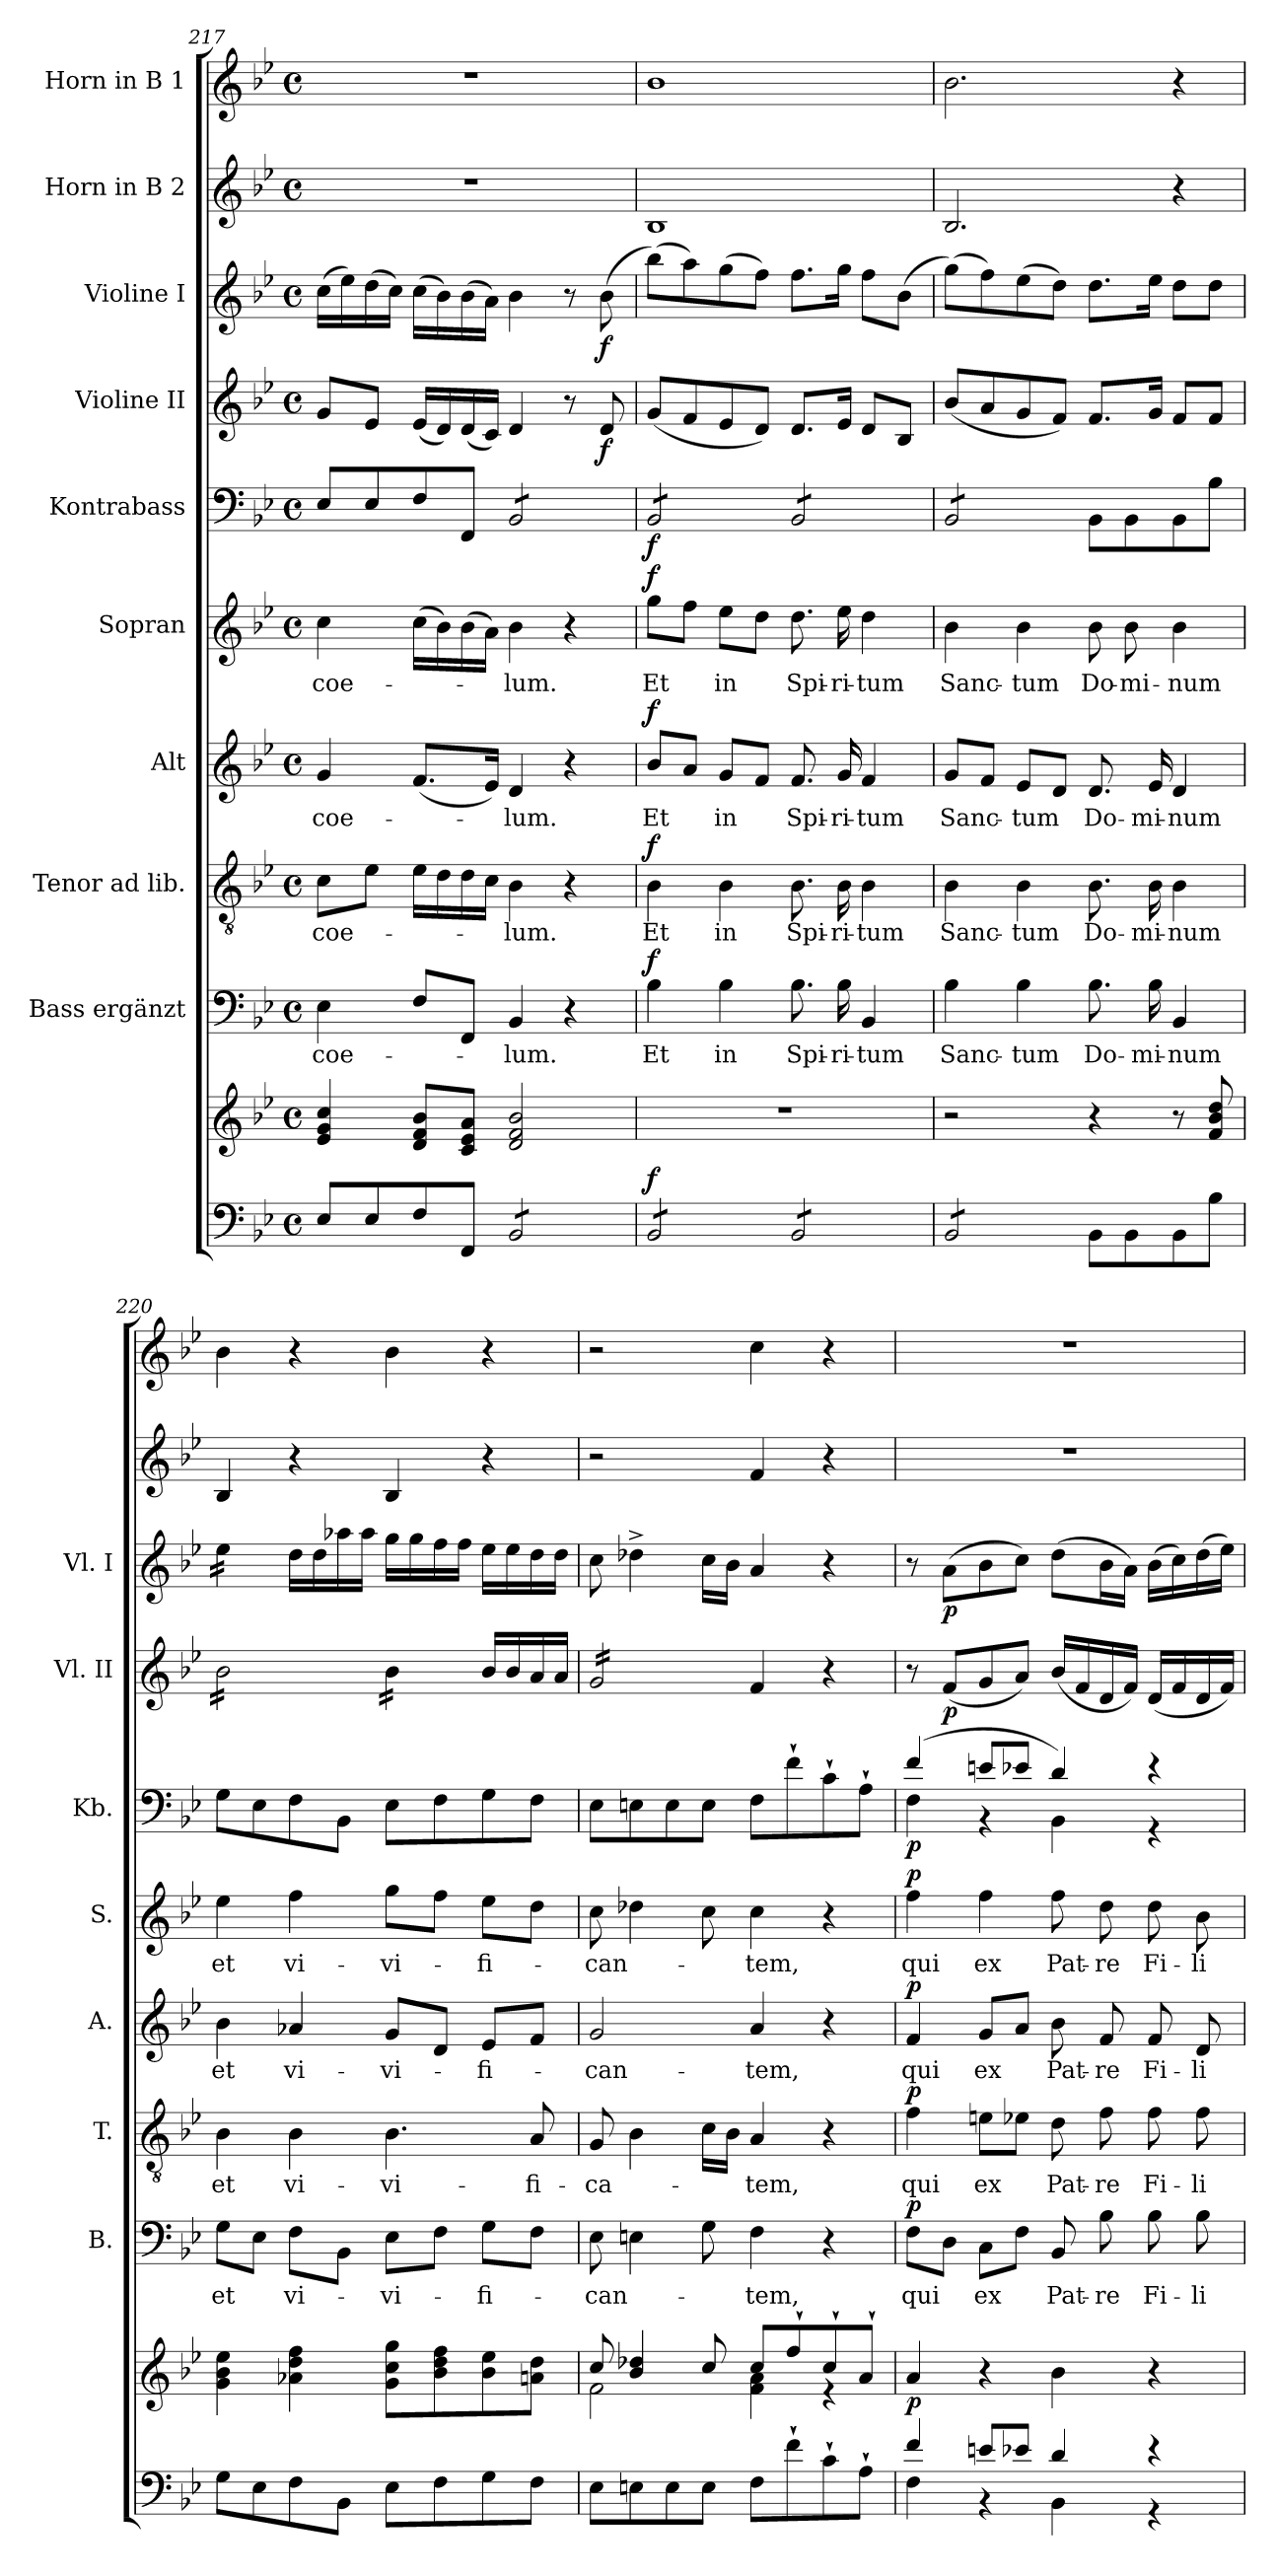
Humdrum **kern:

**kern	**kern	**dynam	**kern	**text	**dynam	**kern	**text	**dynam	**kern	**text	**dynam	**kern	**text	**dynam	**kern	**dynam	**kern	**dynam	**kern	**dynam	**kern	**kern
*part10	*part10	*part10	*part9	*part9	*part9	*part8	*part8	*part8	*part7	*part7	*part7	*part6	*part6	*part6	*part5	*part5	*part4	*part4	*part3	*part3	*part2	*part1
*staff11	*staff10	*staff10/11	*staff9	*staff9	*staff9	*staff8	*staff8	*staff8	*staff7	*staff7	*staff7	*staff6	*staff6	*staff6	*staff5	*staff5	*staff4	*staff4	*staff3	*staff3	*staff2	*staff1
*	*	*	*I"Bass ergänzt	*	*	*I"Tenor ad lib.	*	*	*I"Alt	*	*	*I"Sopran	*	*	*I"Kontrabass	*	*I"Violine II	*	*I"Violine I	*	*I"Horn in B 2	*I"Horn in B 1
*	*	*	*I'B.	*	*	*I'T.	*	*	*I'A.	*	*	*I'S.	*	*	*I'Kb.	*	*I'Vl. II	*	*I'Vl. I	*	*	*
*clefF4	*clefG2	*	*clefF4	*	*	*clefGv2	*	*	*clefG2	*	*	*clefG2	*	*	*clefF4	*	*clefG2	*	*clefG2	*	*clefG2	*clefG2
*	*	*	*	*	*	*	*	*	*	*	*	*	*	*	*ITrd7c12	*	*	*	*	*	*ITrd8c14	*ITrd8c14
*k[b-e-]	*k[b-e-]	*	*k[b-e-]	*	*	*k[b-e-]	*	*	*k[b-e-]	*	*	*k[b-e-]	*	*	*k[b-e-]	*	*k[b-e-]	*	*k[b-e-]	*	*k[b-e-]	*k[b-e-]
*B-:	*B-:	*	*B-:	*	*	*B-:	*	*	*B-:	*	*	*B-:	*	*	*B-:	*	*B-:	*	*B-:	*	*B-:	*B-:
*M4/4	*M4/4	*	*M4/4	*	*	*M4/4	*	*	*M4/4	*	*	*M4/4	*	*	*M4/4	*	*M4/4	*	*M4/4	*	*M4/4	*M4/4
*met(c)	*met(c)	*	*met(c)	*	*	*met(c)	*	*	*met(c)	*	*	*met(c)	*	*	*met(c)	*	*met(c)	*	*met(c)	*	*met(c)	*met(c)
=217	=217	=217	=217	=217	=217	=217	=217	=217	=217	=217	=217	=217	=217	=217	=217	=217	=217	=217	=217	=217	=217	=217
!	!	!	!	!LO:LY:b	!	!	!LO:LY:b	!	!	!LO:LY:b	!	!	!LO:LY:b	!	!	!	!	!	!	!	!	!
8E-/L	4e-/ 4g/ 4cc/	.	4E-\	coe-	.	8c\L	coe-	.	4g/	coe-	.	4cc\	coe-	.	8EE-/L	.	8g/L	.	(>16cc\LL	.	1r	1r
.	.	.	.	.	.	.	.	.	.	.	.	.	.	.	.	.	.	.	16ee-\)	.	.	.
8E-/	.	.	.	.	.	8e-\J	.	.	.	.	.	.	.	.	8EE-/	.	8e-/J	.	(>16dd\	.	.	.
.	.	.	.	.	.	.	.	.	.	.	.	.	.	.	.	.	.	.	16cc\JJ)	.	.	.
8F/	8d/ 8f/ 8b-/L	.	8F/L	.	.	16e-\LL	.	.	(<8.f/L	.	.	(>16cc\LL	.	.	8FF/	.	(<16e-/LL	.	(>16cc\LL	.	.	.
.	.	.	.	.	.	16d\	.	.	.	.	.	16b-\)	.	.	.	.	16d/)	.	16b-\)	.	.	.
8FF/J	8c/ 8e-/ 8a/J	.	8FF/J	.	.	16d\	.	.	.	.	.	(>16b-\	.	.	8FFF/J	.	(<16d/	.	(>16b-\	.	.	.
.	.	.	.	.	.	16c\JJ	.	.	16e-/Jk)	.	.	16a\JJ)	.	.	.	.	16c/JJ)	.	16a\JJ)	.	.	.
!	!	!	!	!LO:LY:b	!	!	!LO:LY:b	!	!	!LO:LY:b	!	!	!LO:LY:b	!	!	!	!	!	!	!	!	!
*tremolo	*	*	*	*	*	*	*	*	*	*	*	*	*	*	*	*	*	*	*	*	*	*
*	*	*	*	*	*	*	*	*	*	*	*	*	*	*	*tremolo	*	*	*	*	*	*	*
8BB-/L	2d/ 2f/ 2b-/	.	4BB-/	-lum.	.	4B-\	-lum.	.	4d/	-lum.	.	4b-\	-lum.	.	8BBB-/L	.	4d/	.	4b-\	.	.	.
8BB-/	.	.	.	.	.	.	.	.	.	.	.	.	.	.	8BBB-/	.	.	.	.	.	.	.
8BB-/	.	.	4r	.	.	4r	.	.	4r	.	.	4r	.	.	8BBB-/	.	8r	.	8r	.	.	.
!	!	!	!	!	!	!	!	!	!	!	!	!	!	!	!	!	!	!LO:DY:b	!	!LO:DY:b	!	!
8BB-/J	.	.	.	.	.	.	.	.	.	.	.	.	.	.	8BBB-/J	.	8d/	f	(>8b-\	f	.	.
!!LO:PB:g=z
=218	=218	=218	=218	=218	=218	=218	=218	=218	=218	=218	=218	=218	=218	=218	=218	=218	=218	=218	=218	=218	=218	=218
!	!	!LO:DY:a=2	!	!LO:LY:b	!LO:DY:a	!	!LO:LY:b	!LO:DY:a	!	!LO:LY:b	!LO:DY:a	!	!LO:LY:b	!LO:DY:a	!	!LO:DY:b	!	!	!	!	!	!
8BB-/L	1r	f	4B-\	Et	f	4B-\	Et	f	8b-/L	Et	f	8gg\L	Et	f	8BBB-/L	f	(<8g/L	.	(>8bb-\L)	.	1BB-	1B-
8BB-/	.	.	.	.	.	.	.	.	8a/J	.	.	8ff\J	.	.	8BBB-/	.	8f/	.	8aa\)	.	.	.
!	!	!	!	!LO:LY:b	!	!	!LO:LY:b	!	!	!LO:LY:b	!	!	!LO:LY:b	!	!	!	!	!	!	!	!	!
8BB-/	.	.	4B-\	in	.	4B-\	in	.	8g/L	in	.	8ee-\L	in	.	8BBB-/	.	8e-/	.	(>8gg\	.	.	.
8BB-/J	.	.	.	.	.	.	.	.	8f/J	.	.	8dd\J	.	.	8BBB-/J	.	8d/J)	.	8ff\J)	.	.	.
!	!	!	!	!LO:LY:b	!	!	!LO:LY:b	!	!	!LO:LY:b	!	!	!LO:LY:b	!	!	!	!	!	!	!	!	!
8BB-/L	.	.	8.B-\	Spi-	.	8.B-\	Spi-	.	8.f/	Spi-	.	8.dd\	Spi-	.	8BBB-/L	.	8.d/L	.	8.ff\L	.	.	.
8BB-/	.	.	.	.	.	.	.	.	.	.	.	.	.	.	8BBB-/	.	.	.	.	.	.	.
!	!	!	!	!LO:LY:b	!	!	!LO:LY:b	!	!	!LO:LY:b	!	!	!LO:LY:b	!	!	!	!	!	!	!	!	!
.	.	.	16B-\	-ri-	.	16B-\	-ri-	.	16g/	-ri-	.	16ee-\	-ri-	.	.	.	16e-/Jk	.	16gg\Jk	.	.	.
!	!	!	!	!LO:LY:b	!	!	!LO:LY:b	!	!	!LO:LY:b	!	!	!LO:LY:b	!	!	!	!	!	!	!	!	!
8BB-/	.	.	4BB-/	-tum	.	4B-\	-tum	.	4f/	-tum	.	4dd\	-tum	.	8BBB-/	.	8d/L	.	8ff\L	.	.	.
8BB-/J	.	.	.	.	.	.	.	.	.	.	.	.	.	.	8BBB-/J	.	8B-/J	.	(>8b-\J	.	.	.
=219	=219	=219	=219	=219	=219	=219	=219	=219	=219	=219	=219	=219	=219	=219	=219	=219	=219	=219	=219	=219	=219	=219
!	!	!	!	!LO:LY:b	!	!	!LO:LY:b	!	!	!LO:LY:b	!	!	!LO:LY:b	!	!	!	!	!	!	!	!	!
8BB-/L	2r	.	4B-\	Sanc-	.	4B-\	Sanc-	.	8g/L	Sanc-	.	4b-\	Sanc-	.	8BBB-/L	.	(<8b-/L	.	(>8gg\L)	.	2.BB-/	2.B-\
8BB-/	.	.	.	.	.	.	.	.	8f/J	.	.	.	.	.	8BBB-/	.	8a/	.	8ff\)	.	.	.
!	!	!	!	!LO:LY:b	!	!	!LO:LY:b	!	!	!LO:LY:b	!	!	!LO:LY:b	!	!	!	!	!	!	!	!	!
8BB-/	.	.	4B-\	-tum	.	4B-\	-tum	.	8e-/L	-tum	.	4b-\	-tum	.	8BBB-/	.	8g/	.	(>8ee-\	.	.	.
8BB-/J	.	.	.	.	.	.	.	.	8d/J	.	.	.	.	.	8BBB-/J	.	8f/J)	.	8dd\J)	.	.	.
*	*	*	*	*	*	*	*	*	*	*	*	*	*	*	*Xtremolo	*	*	*	*	*	*	*
*Xtremolo	*	*	*	*	*	*	*	*	*	*	*	*	*	*	*	*	*	*	*	*	*	*
!	!	!	!	!LO:LY:b	!	!	!LO:LY:b	!	!	!LO:LY:b	!	!	!LO:LY:b	!	!	!	!	!	!	!	!	!
8BB-\L	4r	.	8.B-\	Do-	.	8.B-\	Do-	.	8.d/	Do-	.	8b-\	Do-	.	8BBB-\L	.	8.f/L	.	8.dd\L	.	.	.
!	!	!	!	!	!	!	!	!	!	!	!	!	!LO:LY:b	!	!	!	!	!	!	!	!	!
8BB-\	.	.	.	.	.	.	.	.	.	.	.	8b-\	-mi-	.	8BBB-\	.	.	.	.	.	.	.
!	!	!	!	!LO:LY:b	!	!	!LO:LY:b	!	!	!LO:LY:b	!	!	!	!	!	!	!	!	!	!	!	!
.	.	.	16B-\	-mi-	.	16B-\	-mi-	.	16e-/	-mi-	.	.	.	.	.	.	16g/Jk	.	16ee-\Jk	.	.	.
!	!	!	!	!LO:LY:b	!	!	!LO:LY:b	!	!	!LO:LY:b	!	!	!LO:LY:b	!	!	!	!	!	!	!	!	!
8BB-\	8r	.	4BB-/	-num	.	4B-\	-num	.	4d/	-num	.	4b-\	-num	.	8BBB-\	.	8f/L	.	8dd\L	.	4r	4r
8B-\J	8f/ 8b-/ 8dd/	.	.	.	.	.	.	.	.	.	.	.	.	.	8BB-\J	.	8f/J	.	8dd\J	.	.	.
=220	=220	=220	=220	=220	=220	=220	=220	=220	=220	=220	=220	=220	=220	=220	=220	=220	=220	=220	=220	=220	=220	=220
!	!	!	!	!LO:LY:b	!	!	!LO:LY:b	!	!	!LO:LY:b	!	!	!LO:LY:b	!	!	!	!	!	!	!	!	!
*	*	*	*	*	*	*	*	*	*	*	*	*	*	*	*	*	*tremolo	*	*	*	*	*
*	*	*	*	*	*	*	*	*	*	*	*	*	*	*	*	*	*	*	*tremolo	*	*	*
8G\L	4g\ 4b-\ 4ee-\	.	8G\L	et	.	4B-\	et	.	4b-\	et	.	4ee-\	et	.	8GG\L	.	16b-\LL	.	16ee-\LL	.	4BB-/	4B-\
.	.	.	.	.	.	.	.	.	.	.	.	.	.	.	.	.	16b-\	.	16ee-\	.	.	.
8E-\	.	.	8E-\J	.	.	.	.	.	.	.	.	.	.	.	8EE-\	.	16b-\	.	16ee-\	.	.	.
.	.	.	.	.	.	.	.	.	.	.	.	.	.	.	.	.	16b-\	.	16ee-\JJ	.	.	.
*	*	*	*	*	*	*	*	*	*	*	*	*	*	*	*	*	*	*	*Xtremolo	*	*	*
!	!	!	!	!LO:LY:b	!	!	!LO:LY:b	!	!	!LO:LY:b	!	!	!LO:LY:b	!	!	!	!	!	!	!	!	!
8F\	4a-X\ 4dd\ 4ff\	.	8F\L	vi-	.	4B-\	vi-	.	4a-X/	vi-	.	4ff\	vi-	.	8FF\	.	16b-\	.	16dd\LL	.	4r	4r
.	.	.	.	.	.	.	.	.	.	.	.	.	.	.	.	.	16b-\	.	16dd\	.	.	.
8BB-\J	.	.	8BB-\J	.	.	.	.	.	.	.	.	.	.	.	8BBB-\J	.	16b-\	.	16aa-X\	.	.	.
.	.	.	.	.	.	.	.	.	.	.	.	.	.	.	.	.	16b-\JJ	.	16aa-\JJ	.	.	.
!	!	!	!	!LO:LY:b	!	!	!LO:LY:b	!	!	!LO:LY:b	!	!	!LO:LY:b	!	!	!	!	!	!	!	!	!
8E-\L	8g\ 8cc\ 8gg\L	.	8E-\L	-vi-	.	4.B-\	-vi-	.	8g/L	-vi-	.	8gg\L	-vi-	.	8EE-\L	.	16b-\LL	.	16gg\LL	.	4BB-/	4B-\
.	.	.	.	.	.	.	.	.	.	.	.	.	.	.	.	.	16b-\	.	16gg\	.	.	.
8F\	8b-\ 8dd\ 8ff\	.	8F\J	.	.	.	.	.	8d/J	.	.	8ff\J	.	.	8FF\	.	16b-\	.	16ff\	.	.	.
.	.	.	.	.	.	.	.	.	.	.	.	.	.	.	.	.	16b-\JJ	.	16ff\JJ	.	.	.
*	*	*	*	*	*	*	*	*	*	*	*	*	*	*	*	*	*Xtremolo	*	*	*	*	*
!	!	!	!	!LO:LY:b	!	!	!	!	!	!LO:LY:b	!	!	!LO:LY:b	!	!	!	!	!	!	!	!	!
8G\	8b-\ 8ee-\	.	8G\L	-fi-	.	.	.	.	8e-/L	-fi-	.	8ee-\L	-fi-	.	8GG\	.	16b-/LL	.	16ee-\LL	.	4r	4r
.	.	.	.	.	.	.	.	.	.	.	.	.	.	.	.	.	16b-/	.	16ee-\	.	.	.
!	!	!	!	!	!	!	!LO:LY:b	!	!	!	!	!	!	!	!	!	!	!	!	!	!	!
8F\J	8an\ 8dd\J	.	8F\J	.	.	8A/	-fi-	.	8f/J	.	.	8dd\J	.	.	8FF\J	.	16a/	.	16dd\	.	.	.
.	.	.	.	.	.	.	.	.	.	.	.	.	.	.	.	.	16a/JJ	.	16dd\JJ	.	.	.
!!LO:PB:g=z
=221	=221	=221	=221	=221	=221	=221	=221	=221	=221	=221	=221	=221	=221	=221	=221	=221	=221	=221	=221	=221	=221	=221
*	*^	*	*	*	*	*	*	*	*	*	*	*	*	*	*	*	*	*	*	*	*	*
!	!	!	!	!	!LO:LY:b	!	!	!LO:LY:b	!	!	!LO:LY:b	!	!	!LO:LY:b	!	!	!	!	!	!	!	!	!
*	*	*	*	*	*	*	*	*	*	*	*	*	*	*	*	*	*	*tremolo	*	*	*	*	*
8E-\L	8cc/	2f\	.	8E-\	-can-	.	8G/	-ca-	.	2g/	-can-	.	8cc\	-can-	.	8EE-\L	.	16g/LL	.	8cc\	.	2r	2r
.	.	.	.	.	.	.	.	.	.	.	.	.	.	.	.	.	.	16g/	.	.	.	.	.
8En\	4b-/ 4dd-X/	.	.	4En\	.	.	4B-\	.	.	.	.	.	4dd-X\	.	.	8EEn\	.	16g/	.	4dd-X^>\	.	.	.
.	.	.	.	.	.	.	.	.	.	.	.	.	.	.	.	.	.	16g/	.	.	.	.	.
8E\	.	.	.	.	.	.	.	.	.	.	.	.	.	.	.	8EE\	.	16g/	.	.	.	.	.
.	.	.	.	.	.	.	.	.	.	.	.	.	.	.	.	.	.	16g/	.	.	.	.	.
8E\J	8cc/	.	.	8G\	.	.	16c\LL	.	.	.	.	.	8cc\	.	.	8EE\J	.	16g/	.	16cc\LL	.	.	.
.	.	.	.	.	.	.	16B-\JJ	.	.	.	.	.	.	.	.	.	.	16g/JJ	.	16b-\JJ	.	.	.
*	*	*	*	*	*	*	*	*	*	*	*	*	*	*	*	*	*	*Xtremolo	*	*	*	*	*
!	!	!	!	!	!LO:LY:b	!	!	!LO:LY:b	!	!	!LO:LY:b	!	!	!LO:LY:b	!	!	!	!	!	!	!	!	!
8F\L	8cc/L	4f\ 4a\	.	4F\	-tem,	.	4A/	-tem,	.	4a/	-tem,	.	4cc\	-tem,	.	8FF\L	.	4f/	.	4a/	.	4F/	4c\
8f`>\	8ff`>/	.	.	.	.	.	.	.	.	.	.	.	.	.	.	8F`>\	.	.	.	.	.	.	.
8c`>\	8cc`>/	4re	.	4r	.	.	4r	.	.	4r	.	.	4r	.	.	8C`>\	.	4r	.	4r	.	4r	4r
8A`>\J	8a`>/J	.	.	.	.	.	.	.	.	.	.	.	.	.	.	8AA`>\J	.	.	.	.	.	.	.
*	*v	*v	*	*	*	*	*	*	*	*	*	*	*	*	*	*	*	*	*	*	*	*	*
=222	=222	=222	=222	=222	=222	=222	=222	=222	=222	=222	=222	=222	=222	=222	=222	=222	=222	=222	=222	=222	=222	=222
*^	*	*	*	*	*	*	*	*	*	*	*	*	*	*	*	*	*	*	*	*	*	*
!	!	!	!LO:DY:a=2	!	!LO:LY:b	!LO:DY:a	!	!LO:LY:b	!LO:DY:a	!	!LO:LY:b	!LO:DY:a	!	!LO:LY:b	!LO:DY:a	!	!LO:DY:b	!	!	!	!	!	!
*	*	*	*	*	*	*	*	*	*	*	*	*	*	*	*	*^	*	*	*	*	*	*	*
4f/	4F\	4a/	p	8F\L	qui	p	4f\	qui	p	4f/	qui	p	4ff\	qui	p	(4F/	4FF\	p	8r	.	8r	.	1r	1r
!	!	!	!	!	!	!	!	!	!	!	!	!	!	!	!	!	!	!	!	!LO:DY:b	!	!LO:DY:b	!	!
.	.	.	.	8D\J	.	.	.	.	.	.	.	.	.	.	.	.	.	.	(<8f/L	p	(>8a\L	p	.	.
!	!	!	!	!	!LO:LY:b	!	!	!LO:LY:b	!	!	!LO:LY:b	!	!	!LO:LY:b	!	!	!	!	!	!	!	!	!	!
8en/L	4r	4r	.	8C\L	ex	.	8en\L	ex	.	8g/L	ex	.	4ff\	ex	.	8En/L	4r	.	8g/	.	8b-\	.	.	.
8e-X/J	.	.	.	8F\J	.	.	8e-X\J	.	.	8a/J	.	.	.	.	.	8E-X/J	.	.	8a/J)	.	8cc\J)	.	.	.
!	!	!	!	!	!LO:LY:b	!	!	!LO:LY:b	!	!	!LO:LY:b	!	!	!LO:LY:b	!	!	!	!	!	!	!	!	!	!
4d/	4BB-\	4b-\	.	8BB-/	Pat-	.	8d\	Pat-	.	8b-\	Pat-	.	8ff\	Pat-	.	4D/)	4BBB-\	.	(<16b-/LL	.	(>8dd\L	.	.	.
.	.	.	.	.	.	.	.	.	.	.	.	.	.	.	.	.	.	.	16f/	.	.	.	.	.
!	!	!	!	!	!LO:LY:b	!	!	!LO:LY:b	!	!	!LO:LY:b	!	!	!LO:LY:b	!	!	!	!	!	!	!	!	!	!
.	.	.	.	8B-\	-re	.	8f\	-re	.	8f/	-re	.	8dd\	-re	.	.	.	.	16d/	.	16b-\L	.	.	.
.	.	.	.	.	.	.	.	.	.	.	.	.	.	.	.	.	.	.	16f/JJ)	.	16a\JJ)	.	.	.
!	!	!	!	!	!LO:LY:b	!	!	!LO:LY:b	!	!	!LO:LY:b	!	!	!LO:LY:b	!	!	!	!	!	!	!	!	!	!
4r	4r	4r	.	8B-\	Fi-	.	8f\	Fi-	.	8f/	Fi-	.	8dd\	Fi-	.	4r	4r	.	(<16d/LL	.	(>16b-\LL	.	.	.
.	.	.	.	.	.	.	.	.	.	.	.	.	.	.	.	.	.	.	16f/	.	16cc\)	.	.	.
!	!	!	!	!	!LO:LY:b	!	!	!LO:LY:b	!	!	!LO:LY:b	!	!	!LO:LY:b	!	!	!	!	!	!	!	!	!	!
.	.	.	.	8B-\	-li-	.	8f\	-li-	.	8d/	-li-	.	8b-\	-li-	.	.	.	.	16d/	.	(>16dd\	.	.	.
.	.	.	.	.	.	.	.	.	.	.	.	.	.	.	.	.	.	.	16f/JJ)	.	16ee-\JJ)	.	.	.
*v	*v	*	*	*	*	*	*	*	*	*	*	*	*	*	*	*v	*v	*	*	*	*	*	*	*
=	=	=	=	=	=	=	=	=	=	=	=	=	=	=	=	=	=	=	=	=	=	=
*-	*-	*-	*-	*-	*-	*-	*-	*-	*-	*-	*-	*-	*-	*-	*-	*-	*-	*-	*-	*-	*-	*-
